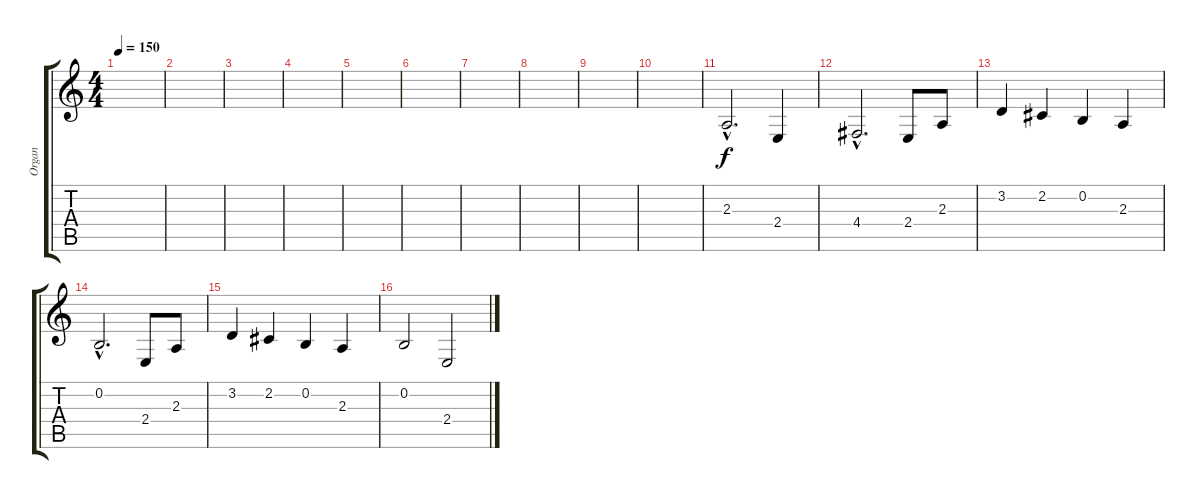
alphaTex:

\track ("Organ" "Organ") {instrument drawbarorgan}
\staff {score tabs}
\tuning (E4 B3 G3 D3 A2 E2) {hide}
\ts (4 4)
\tempo 150
\clef g2
\ks c
|
|
|
|
|
|
|
|
|
|
2.3{hac}.2{d} 2.4.4 |
4.4{hac}.2{d} 2.4.8 2.3.8 |
3.2.4 2.2.4 0.2.4 2.3.4 |
0.2{hac}.2{d} 2.4.8 2.3.8 |
3.2.4 2.2.4 0.2.4 2.3.4 |
0.2.2 2.4.2
